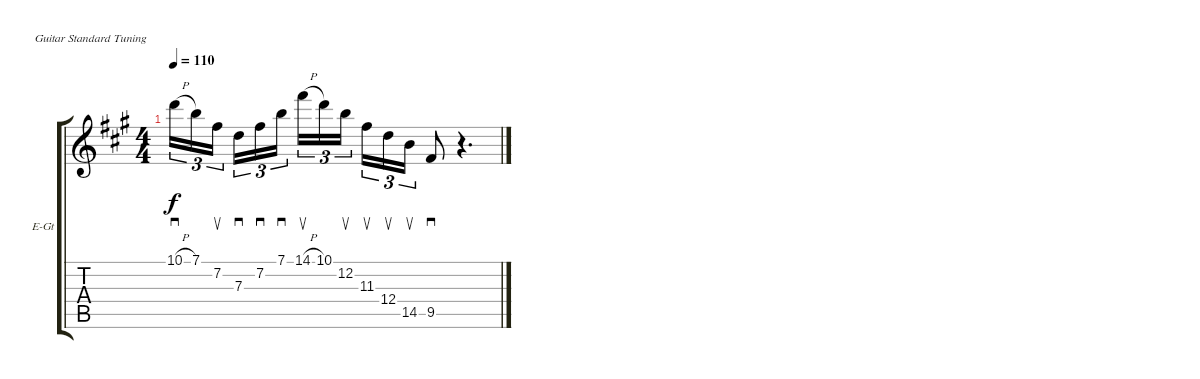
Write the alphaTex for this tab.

\bracketExtendMode groupsimilarinstruments
\firstSystemTrackNameOrientation horizontal
\otherSystemsTrackNameOrientation horizontal
\track ("Overdub" "E-Gt") {instrument overdrivenguitar}
\staff {score tabs}
\tuning (E4 B3 G3 D3 A2 E2)
\ts (4 4)
\tempo 110
\clef g2
\ks a
10.1{h}.16{sd tu (3 2) dy f} 7.1.16{tu (3 2)} 7.2.16{su tu (3 2)} 7.3.16{sd tu (3 2)} 7.2.16{sd tu (3 2)} 7.1.16{sd tu (3 2)} 14.1{h}.16{su tu (3 2)} 10.1.16{tu (3 2)} 12.2.16{su tu (3 2)} 11.3.16{su tu (3 2)} 12.4.16{su tu (3 2)} 14.5.16{su tu (3 2)} 9.5.8{sd} r.4{d}
